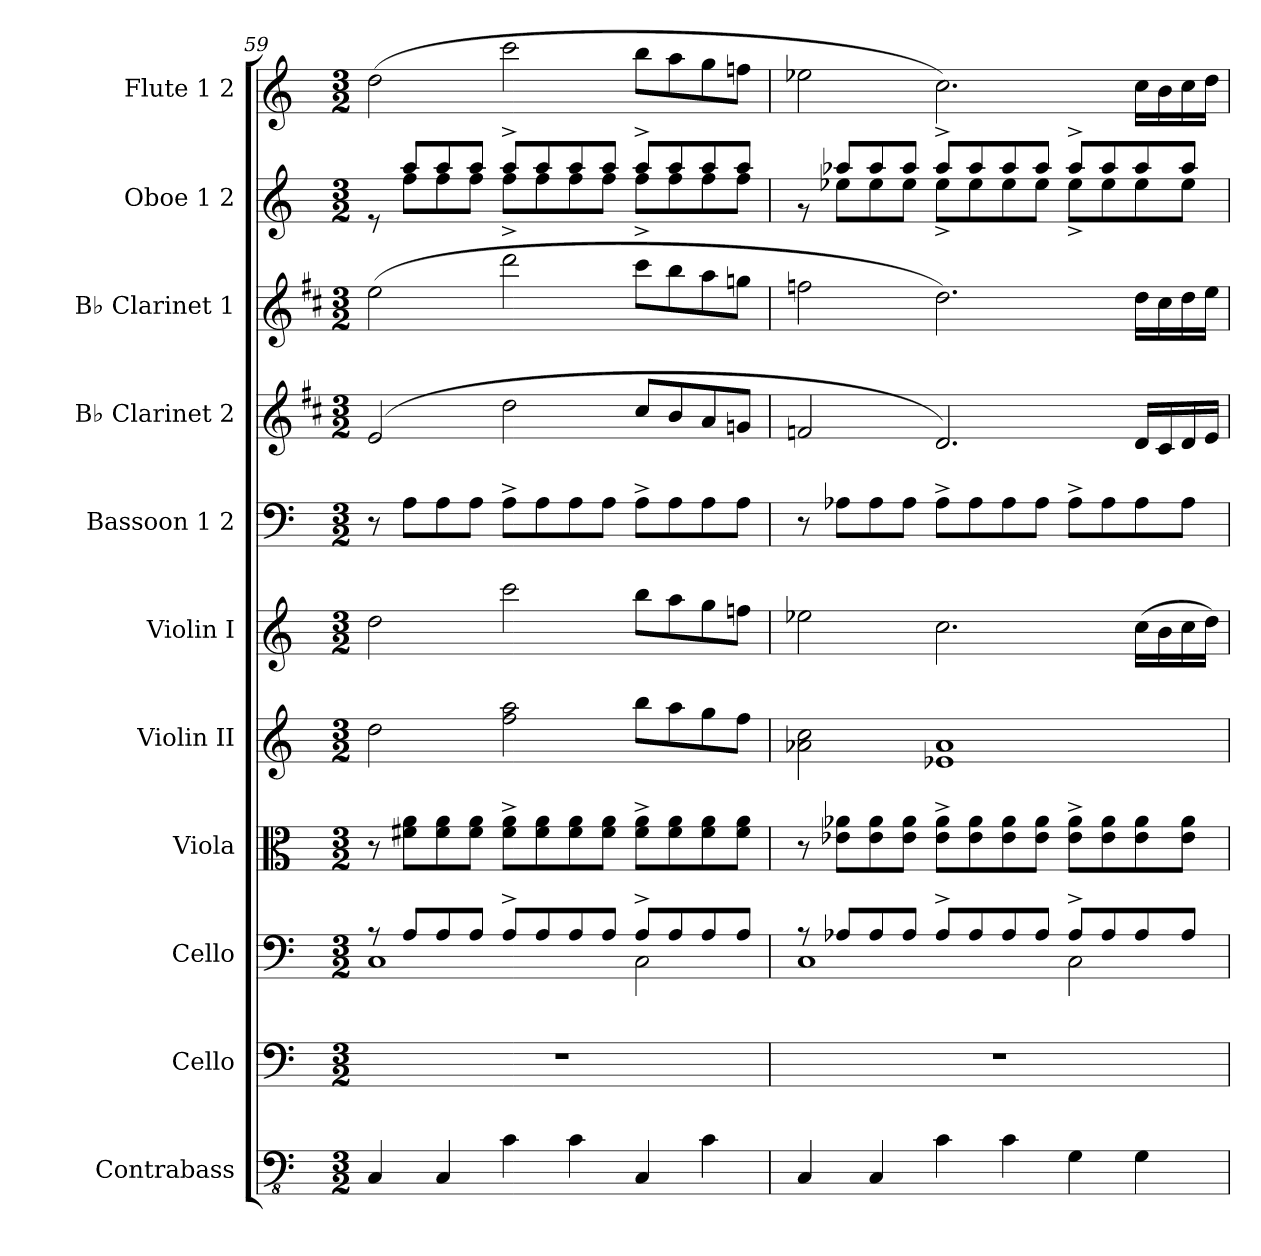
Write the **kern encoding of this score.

**kern	**kern	**kern	**kern	**kern	**kern	**kern	**kern	**kern	**kern	**kern
*part11	*part10	*part9	*part8	*part7	*part6	*part5	*part4	*part3	*part2	*part1
*staff11	*staff10	*staff9	*staff8	*staff7	*staff6	*staff5	*staff4	*staff3	*staff2	*staff1
*I"Contrabass	*I"Cello	*I"Cello	*I"Viola	*I"Violin II	*I"Violin I	*I"Bassoon 1               2	*I"B♭ Clarinet 2	*I"B♭ Clarinet 1	*I"Oboe 1           2	*I"Flute 1          2
*I'Cbs.	*I'Cl.	*I'Cl.	*I'Vla.	*I'Vln. 2	*I'Vln. I	*I'Bsn.	*I'Cl. 2	*I'Cl. 1	*I'Ob.	*I'Fl.
*clefFv4	*clefF4	*clefF4	*clefC3	*clefG2	*clefG2	*clefF4	*clefG2	*clefG2	*clefG2	*clefG2
*	*	*	*	*	*	*	*ITrd1c2	*ITrd1c2	*	*
*k[]	*k[]	*k[]	*k[]	*k[]	*k[]	*k[]	*k[]	*k[]	*k[]	*k[]
*M3/2	*M3/2	*M3/2	*M3/2	*M3/2	*M3/2	*M3/2	*M3/2	*M3/2	*M3/2	*M3/2
=59	=59	=59	=59	=59	=59	=59	=59	=59	=59	=59
*	*	*^	*	*	*	*	*	*	*^	*
4CC/	1.r	8rA	1C	8r	2dd\	2dd\	8r	(2d/	(2dd\	8re	8ryy	(2dd\
.	.	8A/L	.	8f#X\ 8a\L	.	.	8A\L	.	.	8aa/L	8ff\L	.
4CC/	.	8A/	.	8f#\ 8a\	.	.	8A\	.	.	8aa/	8ff\	.
.	.	8A/J	.	8f#\ 8a\J	.	.	8A\J	.	.	8aa/J	8ff\J	.
4C\	.	8A^/L	.	8f#\^ 8a\^L	2ff\ 2aa\	2ccc\	8A^\L	2cc\	2ccc\	8aa^/L	8ff^\L	2ccc\
.	.	8A/	.	8f#\ 8a\	.	.	8A\	.	.	8aa/	8ff\	.
4C\	.	8A/	.	8f#\ 8a\	.	.	8A\	.	.	8aa/	8ff\	.
.	.	8A/J	.	8f#\ 8a\J	.	.	8A\J	.	.	8aa/J	8ff\J	.
4CC/	.	8A^/L	2C\	8f#\^ 8a\^L	8bb\L	8bb\L	8A^\L	8b/L	8bb\L	8aa^/L	8ff^\L	8bb\L
.	.	8A/	.	8f#\ 8a\	8aa\	8aa\	8A\	8a/	8aa\	8aa/	8ff\	8aa\
4C\	.	8A/	.	8f#\ 8a\	8gg\	8gg\	8A\	8g/	8gg\	8aa/	8ff\	8gg\
.	.	8A/J	.	8f#\ 8a\J	8ff\J	8ffn\J	8A\J	8fn/J	8ffn\J	8aa/J	8ff\J	8ffn\J
=60	=60	=60	=60	=60	=60	=60	=60	=60	=60	=60	=60	=60
4CC/	1.r	8rA	1C	8r	2a-X\ 2cc\	2ee-X\	8r	2e-X/	2ee-X\	8rg	8ryy	2ee-X\
.	.	8A-X/L	.	8e-X\ 8a-X\L	.	.	8A-X\L	.	.	8aa-X/L	8ee-X\L	.
4CC/	.	8A-/	.	8e-\ 8a-\	.	.	8A-\	.	.	8aa-/	8ee-\	.
.	.	8A-/J	.	8e-\ 8a-\J	.	.	8A-\J	.	.	8aa-/J	8ee-\J	.
4C\	.	8A-^/L	.	8e-\^ 8a-\^L	1e-X 1a-	2.cc\	8A-^\L	2.c/)	2.cc\)	8aa-^/L	8ee-^\L	2.cc\)
.	.	8A-/	.	8e-\ 8a-\	.	.	8A-\	.	.	8aa-/	8ee-\	.
4C\	.	8A-/	.	8e-\ 8a-\	.	.	8A-\	.	.	8aa-/	8ee-\	.
.	.	8A-/J	.	8e-\ 8a-\J	.	.	8A-\J	.	.	8aa-/J	8ee-\J	.
4GG\	.	8A-^/L	2C\	8e-\^ 8a-\^L	.	.	8A-^\L	.	.	8aa-^/L	8ee-^\L	.
.	.	8A-/	.	8e-\ 8a-\	.	.	8A-\	.	.	8aa-/	8ee-\	.
4GG\	.	8A-/	.	8e-\ 8a-\	.	(16cc\LL	8A-\	16c/LL	16cc\LL	8aa-/	8ee-\	16cc\LL
.	.	.	.	.	.	16b\	.	16B/	16b\	.	.	16b\
.	.	8A-/J	.	8e-\ 8a-\J	.	16cc\	8A-\J	16c/	16cc\	8aa-/J	8ee-\J	16cc\
.	.	.	.	.	.	16dd\JJ)	.	16d/JJ	16dd\JJ	.	.	16dd\JJ
*	*	*v	*v	*	*	*	*	*	*	*v	*v	*
=	=	=	=	=	=	=	=	=	=	=
*-	*-	*-	*-	*-	*-	*-	*-	*-	*-	*-
